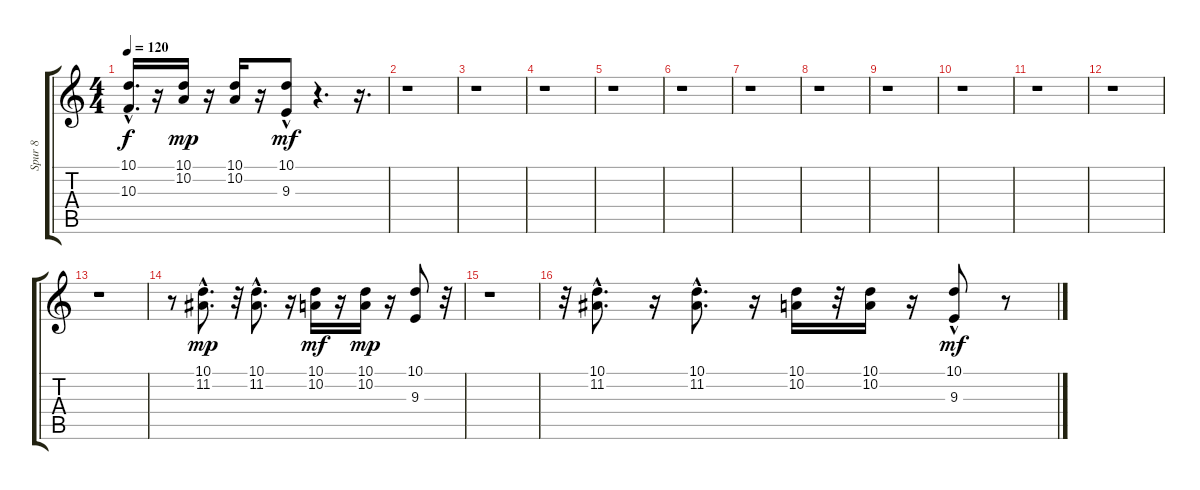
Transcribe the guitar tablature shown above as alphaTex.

\track ("Spur 8" "Spur 8") {instrument orchestrahit}
\staff {score tabs}
\tuning (E4 B3 G3 D3 A2 E2) {hide}
\ts (4 4)
\tempo 120
\clef g2
\ks c
(10.1{t} 10.3{hac t}).16{d dy f} r.16 (10.1 10.2).16{dy mp} r.16 (10.1 10.2).16 r.16 (10.1 9.3{hac}).8{dy mf} r.4{d} r.16{d} |
r.1 |
r.1 |
r.1 |
r.1 |
r.1 |
r.1 |
r.1 |
r.1 |
r.1 |
r.1 |
r.1 |
r.1 |
r.8 (10.1{hac} 11.2{hac}).8{d dy mp} r.32 (10.1{hac} 11.2{hac}).8{d} r.16 (10.1 10.2).16{dy mf} r.16 (10.1 10.2).16{dy mp} r.16 (10.1 9.3).8 r.32 |
r.1 |
r.32 (10.1{hac} 11.2{hac}).8{d} r.16 (10.1 11.2{hac}).8{d} r.16 (10.1 10.2).16 r.32 (10.1 10.2).16 r.16 (10.1 9.3{hac}).8{dy mf} r.8
